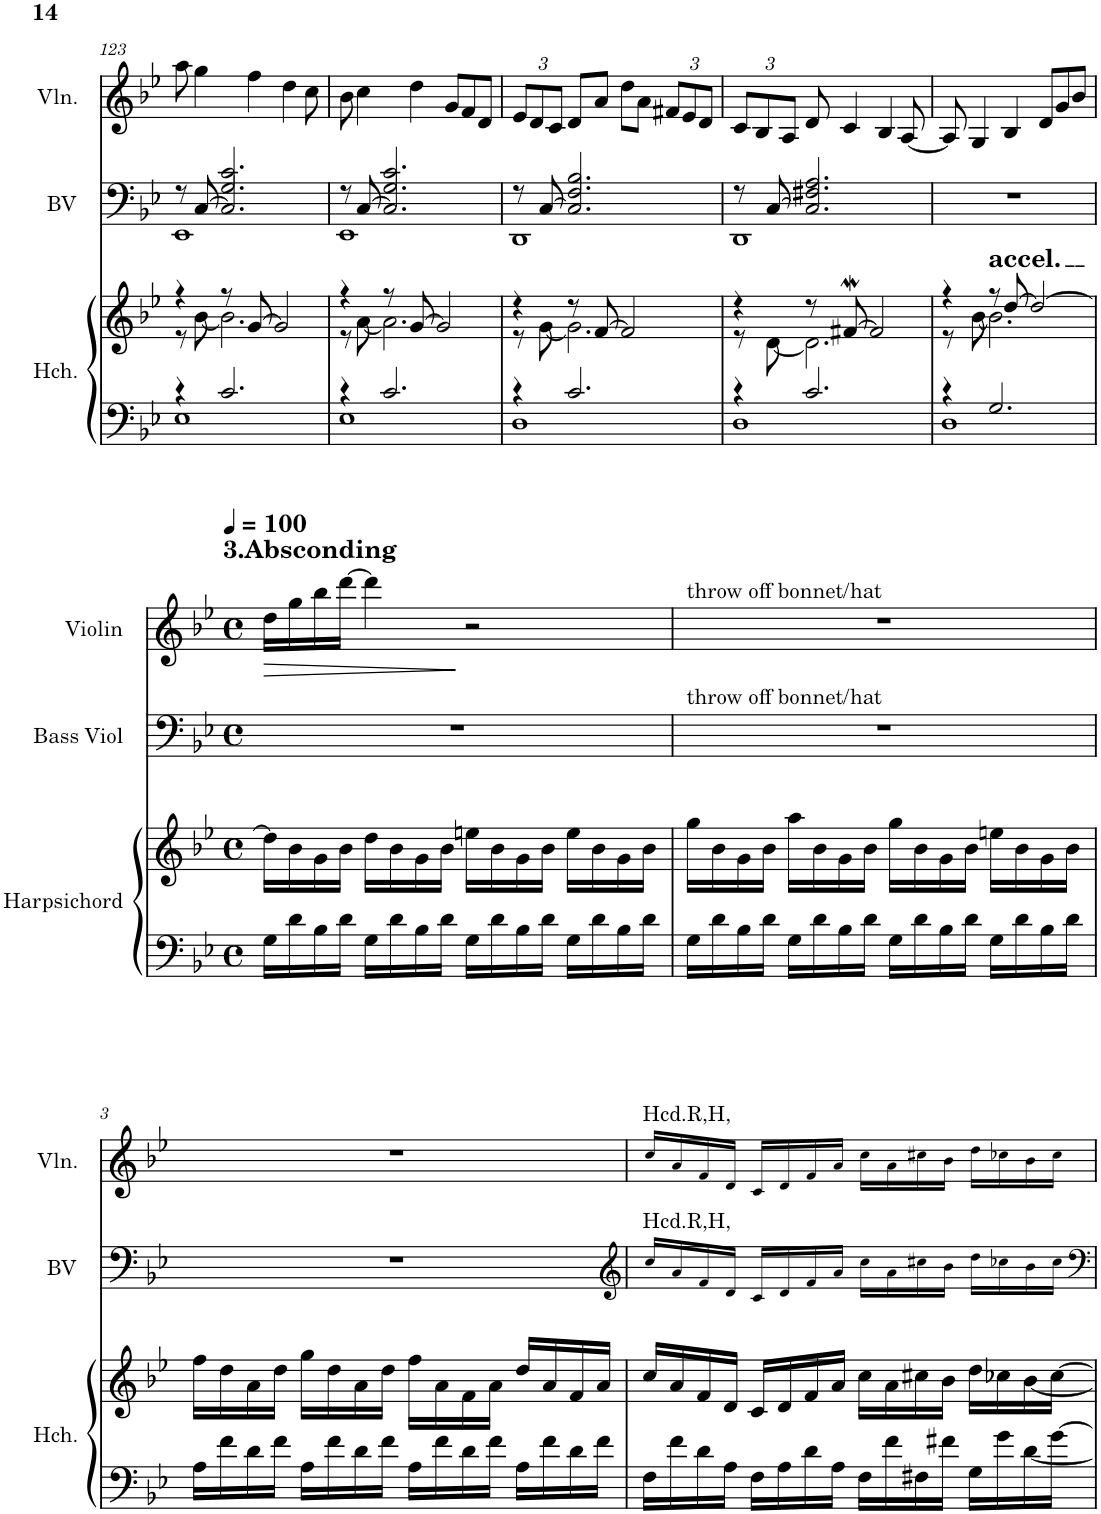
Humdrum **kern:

**kern	**kern	**kern	**kern	**dynam
*part3	*part3	*part2	*part1	*part1
*staff4	*staff3	*staff2	*staff1	*staff1
*I"Harpsichord	*	*I"Bass Viol	*I"Violin	*
*I'Hch.	*	*I'BV	*I'Vln.	*
!!LO:PB:g=z
*clefF4	*clefG2	*clefF4	*clefG2	*
*k[b-e-]	*k[b-e-]	*k[b-e-]	*k[b-e-]	*
*M4/4	*M4/4	*M4/4	*M4/4	*
*met(c)	*met(c)	*met(c)	*met(c)	*
=123	=123	=123	=123	=123
*^	*^	*^	*	*
*	*	*	*	*	*^	*	*
1E-	4r	4r	8r	8r	1EE-	4ryy	8aa\	.
.	.	.	[8b-\	[8C/	.	.	4gg\	.
.	2.c/	8r	2.b-\]	2.C/]	.	2.G/ 2.c/	.	.
.	.	[8g/	.	.	.	.	4ff\	.
.	.	2g/]	.	.	.	.	.	.
.	.	.	.	.	.	.	4dd\	.
.	.	.	.	.	.	.	8cc\	.
=124	=124	=124	=124	=124	=124	=124	=124	=124
1E-	4r	4r	8r	8r	1EE-	4ryy	8b-\	.
.	.	.	[8a\	[8C/	.	.	4cc\	.
.	2.c/	8r	2.a\]	2.C/]	.	2.G/ 2.c/	.	.
.	.	[8g/	.	.	.	.	4dd\	.
.	.	2g/]	.	.	.	.	.	.
.	.	.	.	.	.	.	8g/L	.
.	.	.	.	.	.	.	8f/	.
.	.	.	.	.	.	.	8d/J	.
=125	=125	=125	=125	=125	=125	=125	=125	=125
*	*	*	*	*	*	*	*Xbrackettup	*
1D	4r	4r	8r	8r	1DD	4ryy	12e-/L	.
.	.	.	.	.	.	.	12d/	.
.	.	.	[8g\	[8C/	.	.	.	.
.	.	.	.	.	.	.	12c/J	.
.	2.c/	8r	2.g\]	2.C/]	.	2.F/ 2.B-/	8d/L	.
.	.	[8f/	.	.	.	.	8a/J	.
.	.	2f/]	.	.	.	.	8dd\L	.
.	.	.	.	.	.	.	8a\J	.
.	.	.	.	.	.	.	12f#X/L	.
.	.	.	.	.	.	.	12e-/	.
.	.	.	.	.	.	.	12d/J	.
=126	=126	=126	=126	=126	=126	=126	=126	=126
1D	4r	4r	8r	8r	1DD	4ryy	12c/L	.
.	.	.	.	.	.	.	12B-/	.
.	.	.	[8d\	[8C/	.	.	.	.
.	.	.	.	.	.	.	12A/J	.
.	2.c/	8r	2.d\]	2.C/]	.	2.F#X/ 2.A/	8d/	.
.	.	[8f#XW/	.	.	.	.	4c/	.
.	.	2f#/]	.	.	.	.	.	.
.	.	.	.	.	.	.	4B-/	.
.	.	.	.	.	.	.	[8A/	.
*	*	*	*	*v	*v	*v	*	*
=127	=127	=127	=127	=127	=127	=127
1D	4r	4r	8r	1r	8A/]	.
.	.	.	[8b-\	.	4G/	.
!	!	!LO:TX:a:t=accel.	!	!	!	!
.	2.G/	8r	2.b-\]	.	.	.
.	.	[8dd/	.	.	4B-/	.
.	.	2dd/_	.	.	.	.
.	.	.	.	.	8d/L	.
.	.	.	.	.	8g/	.
.	.	.	.	.	8b-/J	.
*v	*v	*	*	*	*	*
*	*v	*v	*	*	*
!!LO:LB:g=z
=1	=1	=1	=1	=1
*M4/4	*M4/4	*M4/4	*M4/4	*
*met(c)	*met(c)	*met(c)	*met(c)	*
*	*	*	*MM100	*
!	!	!	!LO:TX:a:B:t=3.Absconding	!
!	!	!	!	!LO:HP:b
16G\LL	16dd\LL]	1r	16dd\LL	>
16d\	16b-\	.	16gg\	.
16B-\	16g\	.	16bb-\	.
16d\JJ	16b-\JJ	.	[16ddd\JJ	.
16G\LL	16dd\LL	.	4ddd\]	.
16d\	16b-\	.	.	.
16B-\	16g\	.	.	.
16d\JJ	16b-\JJ	.	.	.
16G\LL	16een\LL	.	2r	]
16d\	16b-\	.	.	.
16B-\	16g\	.	.	.
16d\JJ	16b-\JJ	.	.	.
16G\LL	16ee\LL	.	.	.
16d\	16b-\	.	.	.
16B-\	16g\	.	.	.
16d\JJ	16b-\JJ	.	.	.
=2	=2	=2	=2	=2
!	!	!	!LO:TX:a:t=throw off bonnet/hat	!
!	!	!LO:TX:a:t=throw off bonnet/hat	!	!
16G\LL	16gg\LL	1r	1r	.
16d\	16b-\	.	.	.
16B-\	16g\	.	.	.
16d\JJ	16b-\JJ	.	.	.
16G\LL	16aa\LL	.	.	.
16d\	16b-\	.	.	.
16B-\	16g\	.	.	.
16d\JJ	16b-\JJ	.	.	.
16G\LL	16gg\LL	.	.	.
16d\	16b-\	.	.	.
16B-\	16g\	.	.	.
16d\JJ	16b-\JJ	.	.	.
16G\LL	16een\LL	.	.	.
16d\	16b-\	.	.	.
16B-\	16g\	.	.	.
16d\JJ	16b-\JJ	.	.	.
!!LO:LB:g=z
=3	=3	=3	=3	=3
16A\LL	16ff\LL	1r	1r	.
16f\	16dd\	.	.	.
16d\	16a\	.	.	.
16f\JJ	16dd\JJ	.	.	.
16A\LL	16gg\LL	.	.	.
16f\	16dd\	.	.	.
16d\	16a\	.	.	.
16f\JJ	16dd\JJ	.	.	.
16A\LL	16ff\LL	.	.	.
16f\	16a\	.	.	.
16d\	16f\	.	.	.
16f\JJ	16a\JJ	.	.	.
16A\LL	16dd/LL	.	.	.
16f\	16a/	.	.	.
16d\	16f/	.	.	.
16f\JJ	16a/JJ	.	.	.
=4	=4	=4	=4	=4
*	*	*clefG2	*	*
!	!	!	!LO:TX:a:t=Hcd.R,H,	!
!	!	!LO:TX:a:t=Hcd.R,H,	!	!
16F\LL	16cc/LL	16cc/LL	16cc/LL	.
16f\	16a/	16a/	16a/	.
16d\	16f/	16f/	16f/	.
16A\JJ	16d/JJ	16d/JJ	16d/JJ	.
16F\LL	16c/LL	16c/LL	16c/LL	.
16A\	16d/	16d/	16d/	.
16d\	16f/	16f/	16f/	.
16A\JJ	16a/JJ	16a/JJ	16a/JJ	.
16F\LL	16cc\LL	16cc\LL	16cc\LL	.
16f\	16a\	16a\	16a\	.
16F#X\	16cc#X\	16cc#X\	16cc#X\	.
16f#X\JJ	16b-\JJ	16b-\JJ	16b-\JJ	.
16G\LL	16dd\LL	16dd\LL	16dd\LL	.
16g\	16cc-X\	16cc-X\	16cc-X\	.
[<16d\	[<16b-\	16b-\	16b-\	.
[16g\JJ	[16cc-\JJ	16cc-\JJ	16cc-\JJ	.
=	=	=	=	=
*-	*-	*-	*-	*-
